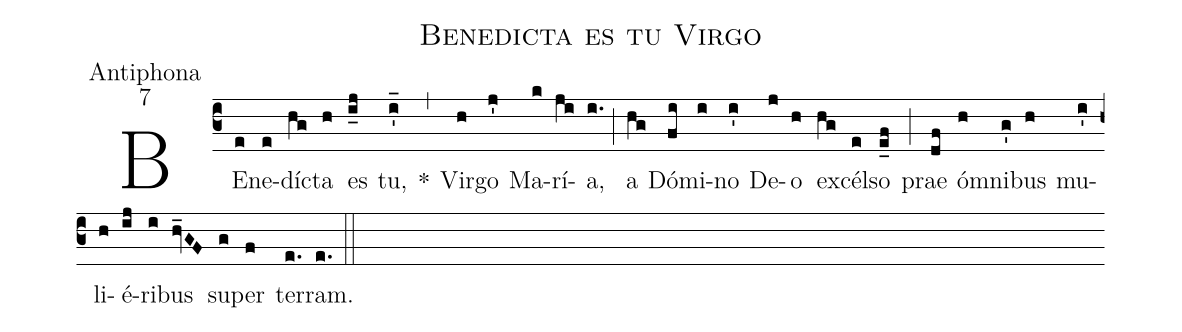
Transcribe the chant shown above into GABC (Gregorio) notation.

name:Benedicta es tu Virgo;
office-part:Antiphona;
mode:7;
%%
(c3) BE(e)ne(e)dí(hg)cta(h) es(i_j) tu,(i'_) *(,) Vir(h)go(j') Ma(k)rí(ji)a,(i.) (;) a(hg) Dó(fi)mi(i)no(i') De(j)o(h) ex(hg)cél(e)so(e_f) (;) prae(df) ó(h)mni(g')bus(h) mu(i')li(h)é(ij)ri(i)bus(hv_GF) su(g)per(f) ter(e.)ram.(e.) (::)
